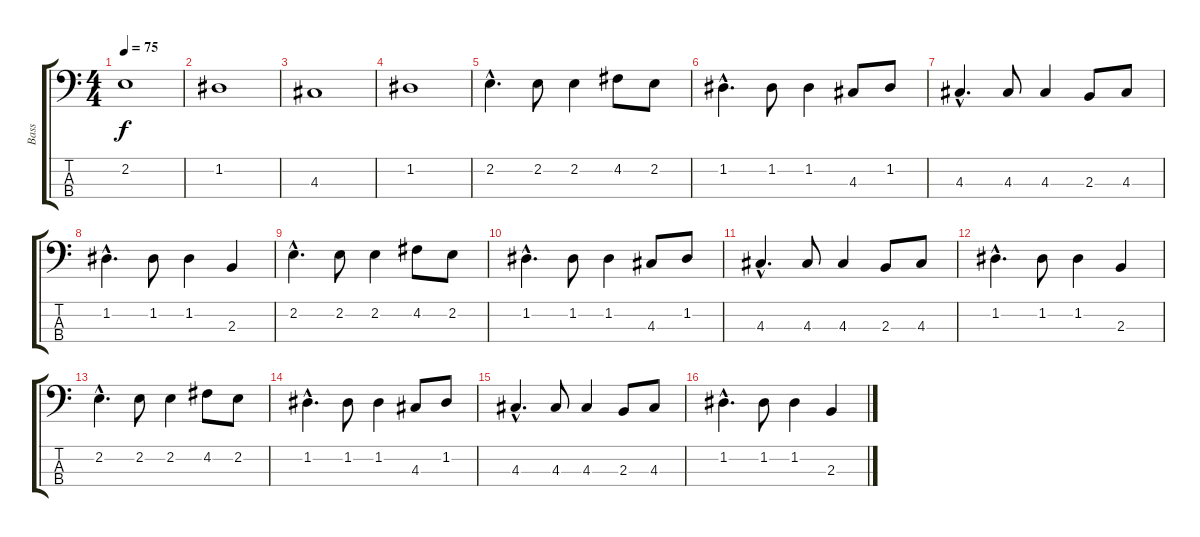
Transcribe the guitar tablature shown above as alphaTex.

\track ("Bass" "Bass") {instrument electricbassfinger}
\staff {score tabs}
\tuning (G2 D2 A1 E1) {hide}
\ts (4 4)
\tempo 75
\clef f4
\ks c
2.2.1{dy f instrument electricbassfinger} |
1.2.1 |
4.3.1 |
1.2.1 |
2.2{hac}.4{d} 2.2.8 2.2.4 4.2.8 2.2.8 |
1.2{hac}.4{d} 1.2.8 1.2.4 4.3.8 1.2.8 |
4.3{hac}.4{d} 4.3.8 4.3.4 2.3.8 4.3.8 |
1.2{hac}.4{d} 1.2.8 1.2.4 2.3.4 |
2.2{hac}.4{d} 2.2.8 2.2.4 4.2.8 2.2.8 |
1.2{hac}.4{d} 1.2.8 1.2.4 4.3.8 1.2.8 |
4.3{hac}.4{d} 4.3.8 4.3.4 2.3.8 4.3.8 |
1.2{hac}.4{d} 1.2.8 1.2.4 2.3.4 |
2.2{hac}.4{d} 2.2.8 2.2.4 4.2.8 2.2.8 |
1.2{hac}.4{d} 1.2.8 1.2.4 4.3.8 1.2.8 |
4.3{hac}.4{d} 4.3.8 4.3.4 2.3.8 4.3.8 |
1.2{hac}.4{d} 1.2.8 1.2.4 2.3.4
